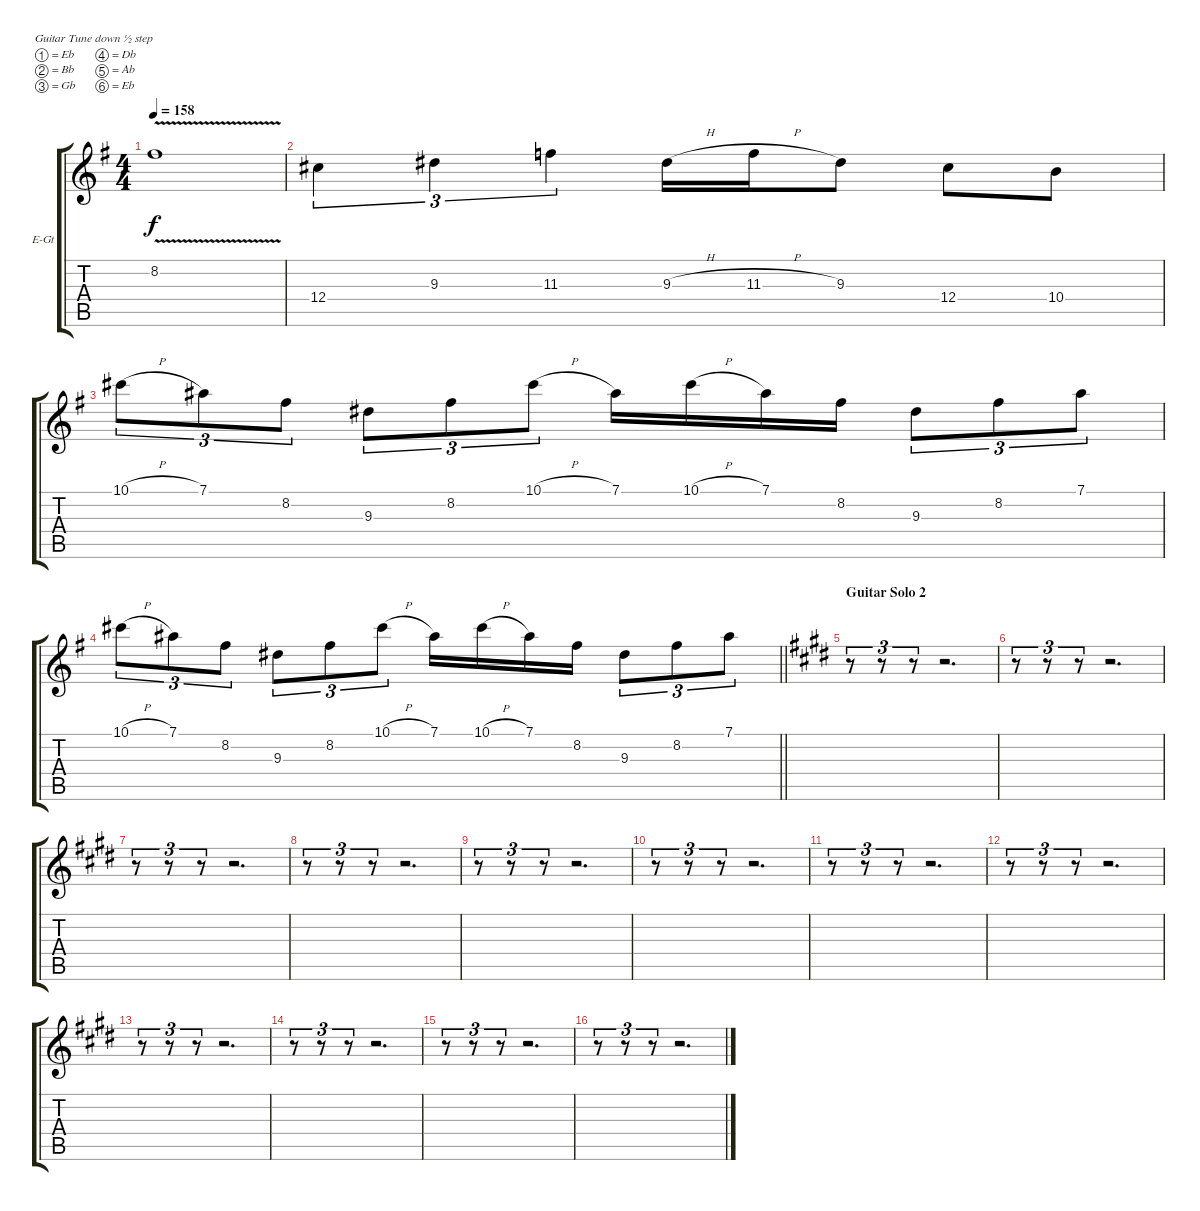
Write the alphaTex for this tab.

\bracketExtendMode groupsimilarinstruments
\firstSystemTrackNameOrientation horizontal
\otherSystemsTrackNameOrientation horizontal
\track ("Гитара 3" "E-Gt") {mute instrument distortionguitar}
\staff {score tabs}
\tuning (Eb4 Bb3 Gb3 Db3 Ab2 Eb2)
\ts (4 4)
\tempo 158
\clef g2
\ks eminor
8.2{v}.1{dy f} |
12.4.4{tu (3 2)} 9.3.4{tu (3 2)} 11.3.4{tu (3 2)} 9.3{h}.16 11.3{h}.16 9.3.8 12.4.8 10.4.8 |
10.1{h}.8{tu (3 2)} 7.1.8{tu (3 2)} 8.2.8{tu (3 2)} 9.3.8{tu (3 2)} 8.2.8{tu (3 2)} 10.1{h}.8{tu (3 2)} 7.1.16 10.1{h}.16 7.1.16 8.2.16 9.3.8{tu (3 2)} 8.2.8{tu (3 2)} 7.1.8{tu (3 2)} |
\barLineRight lightlight
10.1{h}.8{tu (3 2)} 7.1.8{tu (3 2)} 8.2.8{tu (3 2)} 9.3.8{tu (3 2)} 8.2.8{tu (3 2)} 10.1{h}.8{tu (3 2)} 7.1.16 10.1{h}.16 7.1.16 8.2.16 9.3.8{tu (3 2)} 8.2.8{tu (3 2)} 7.1.8{tu (3 2)} |
\section ("" "Guitar Solo 2")
\ks c#minor
r.8{tu (3 2)} r.8{tu (3 2)} r.8{tu (3 2)} r.2{d} |
r.8{tu (3 2)} r.8{tu (3 2)} r.8{tu (3 2)} r.2{d} |
r.8{tu (3 2)} r.8{tu (3 2)} r.8{tu (3 2)} r.2{d} |
r.8{tu (3 2)} r.8{tu (3 2)} r.8{tu (3 2)} r.2{d} |
r.8{tu (3 2)} r.8{tu (3 2)} r.8{tu (3 2)} r.2{d} |
r.8{tu (3 2)} r.8{tu (3 2)} r.8{tu (3 2)} r.2{d} |
r.8{tu (3 2)} r.8{tu (3 2)} r.8{tu (3 2)} r.2{d} |
r.8{tu (3 2)} r.8{tu (3 2)} r.8{tu (3 2)} r.2{d} |
r.8{tu (3 2)} r.8{tu (3 2)} r.8{tu (3 2)} r.2{d} |
r.8{tu (3 2)} r.8{tu (3 2)} r.8{tu (3 2)} r.2{d} |
r.8{tu (3 2)} r.8{tu (3 2)} r.8{tu (3 2)} r.2{d} |
r.8{tu (3 2)} r.8{tu (3 2)} r.8{tu (3 2)} r.2{d}
